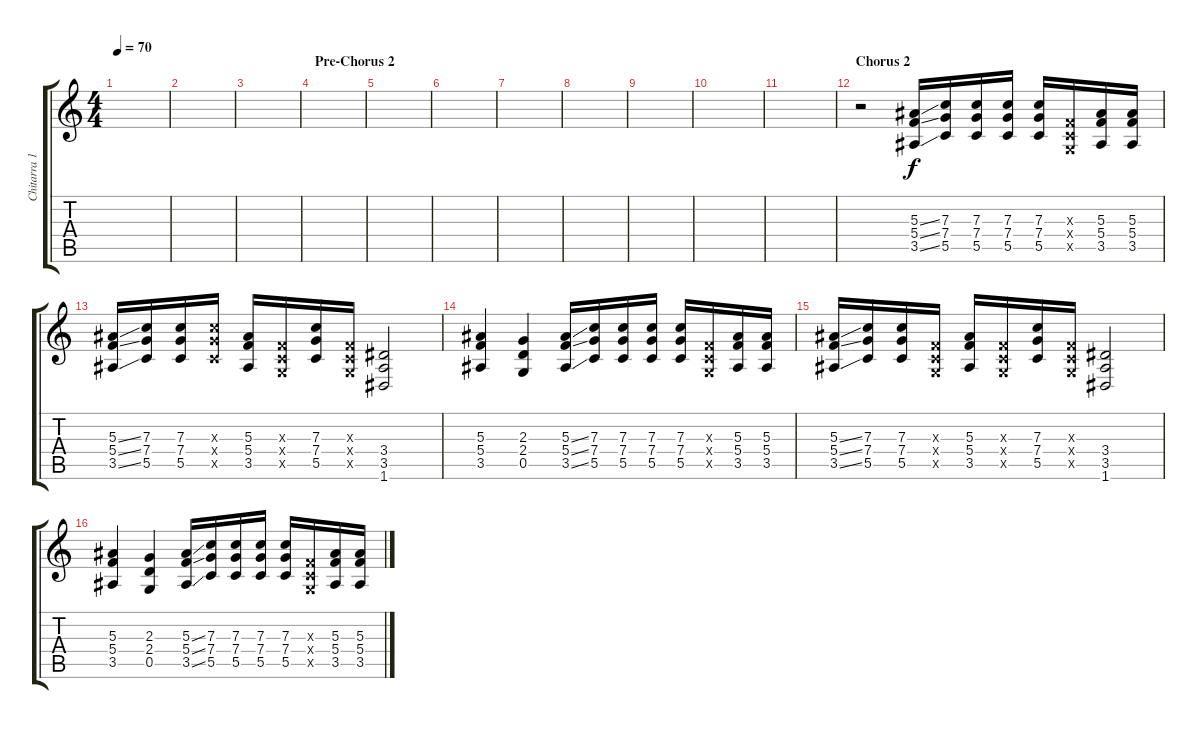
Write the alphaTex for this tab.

\track ("Chitarra 1" "Chitarra 1") {instrument distortionguitar}
\staff {score tabs}
\tuning (D4 A3 F3 C3 G2 D2) {hide}
\ts (4 4)
\tempo 70
\clef g2
\ks c
|
|
|
\section ("" "Pre-Chorus 2")
|
|
|
|
|
|
|
|
\section ("" "Chorus 2")
r.2 (5.3{ss} 5.4{ss} 3.5{ss}).16 (7.3 7.4 5.5).16 (7.3 7.4 5.5).16 (7.3 7.4 5.5).16 (7.3 7.4 5.5).16 (0.3{x} 0.4{x} 0.5{x}).16 (5.3 5.4 3.5).16 (5.3 5.4 3.5).16 |
(5.3{ss} 5.4{ss} 3.5{ss}).16 (7.3 7.4 5.5).16 (7.3 7.4 5.5).16 (7.3{x} 7.4{x} 5.5{x}).16 (5.3 5.4 3.5).16 (0.3{x} 0.4{x} 0.5{x}).16 (7.3 7.4 5.5).16 (0.3{x} 0.4{x} 0.5{x}).16 (3.4 3.5 1.6).2 |
(5.3 5.4 3.5).4 (2.3 2.4 0.5).4 (5.3{ss} 5.4{ss} 3.5{ss}).16 (7.3 7.4 5.5).16 (7.3 7.4 5.5).16 (7.3 7.4 5.5).16 (7.3 7.4 5.5).16 (0.3{x} 0.4{x} 0.5{x}).16 (5.3 5.4 3.5).16 (5.3 5.4 3.5).16 |
(5.3{ss} 5.4{ss} 3.5{ss}).16 (7.3 7.4 5.5).16 (7.3 7.4 5.5).16 (0.3{x} 0.4{x} 0.5{x}).16 (5.3 5.4 3.5).16 (0.3{x} 0.4{x} 0.5{x}).16 (7.3 7.4 5.5).16 (0.3{x} 0.4{x} 0.5{x}).16 (3.4 3.5 1.6).2 |
(5.3 5.4 3.5).4 (2.3 2.4 0.5).4 (5.3{ss} 5.4{ss} 3.5{ss}).16 (7.3 7.4 5.5).16 (7.3 7.4 5.5).16 (7.3 7.4 5.5).16 (7.3 7.4 5.5).16 (0.3{x} 0.4{x} 0.5{x}).16 (5.3 5.4 3.5).16 (5.3 5.4 3.5).16
